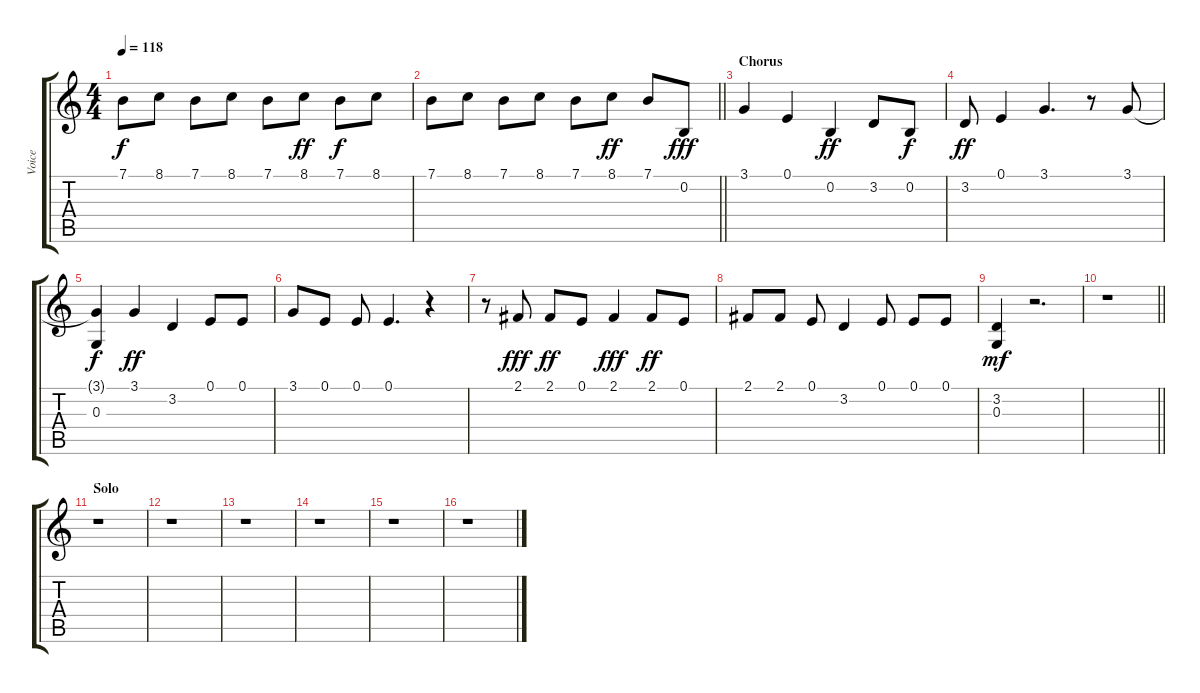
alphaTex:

\track ("Voice" "Voice") {instrument voiceoohs}
\staff {score tabs}
\tuning (E4 B3 G3 D3 A2 E2) {hide}
\ts (4 4)
\tempo 118
\clef g2
\ks c
7.1{t}.8{dy f} 8.1.8 7.1.8 8.1.8 7.1.8 8.1.8{dy ff} 7.1.8{dy f} 8.1.8 |
\barLineRight lightlight
7.1.8 8.1.8 7.1.8 8.1.8 7.1.8 8.1.8{dy ff} 7.1.8 0.2.8{dy fff} |
\section ("" "Chorus")
3.1.4 0.1.4 0.2.4{dy ff} 3.2.8 0.2.8{dy f} |
3.2.8{dy ff} 0.1.4 3.1.4{d} r.8 3.1.8 |
(3.1{t} 0.3).4{dy f} 3.1.4{dy ff} 3.2.4 0.1.8 0.1.8 |
3.1.8 0.1.8 0.1.8 0.1.4{d} r.4 |
r.8 2.1.8{dy fff} 2.1.8{dy ff} 0.1.8 2.1.4{dy fff} 2.1.8{dy ff} 0.1.8 |
2.1.8 2.1.8 0.1.8 3.2.4 0.1.8 0.1.8 0.1.8 |
(3.2 0.3).4{dy mf} r.2{d} |
\barLineRight lightlight
r.1 |
\section ("" "Solo")
r.1 |
r.1 |
r.1 |
r.1 |
r.1 |
r.1
